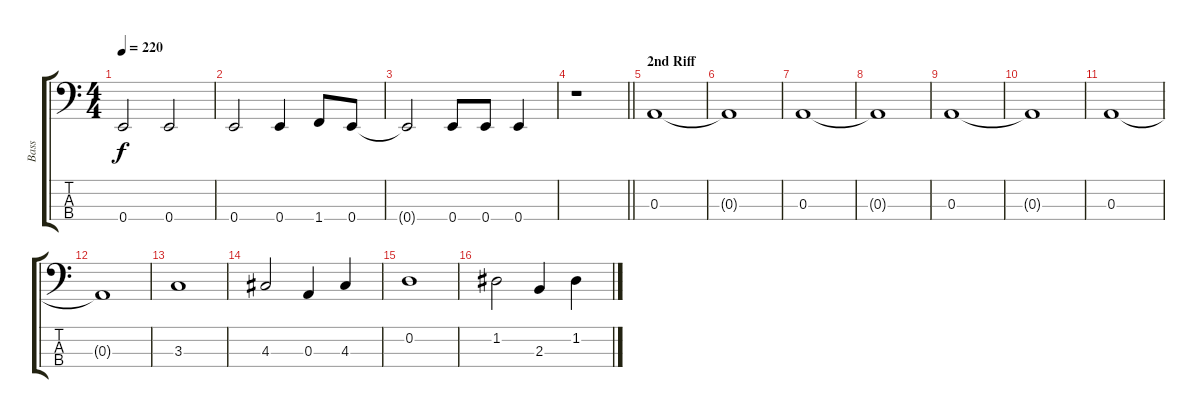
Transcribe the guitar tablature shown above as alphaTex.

\track ("Bass" "Bass") {instrument electricbasspick}
\staff {score tabs}
\tuning (G2 D2 A1 E1) {hide}
\ts (4 4)
\tempo 220
\clef f4
\ks c
0.4.2{dy f} 0.4.2 |
0.4.2 0.4.4 1.4.8 0.4.8 |
0.4{t}.2 0.4.8 0.4.8 0.4.4 |
\barLineRight lightlight
r.1 |
\section ("" "2nd Riff")
0.3.1 |
0.3{t}.1 |
0.3.1 |
0.3{t}.1 |
0.3.1 |
0.3{t}.1 |
0.3.1 |
0.3{t}.1 |
3.3.1 |
4.3.2 0.3.4 4.3.4 |
0.2.1 |
1.2.2 2.3.4 1.2.4
